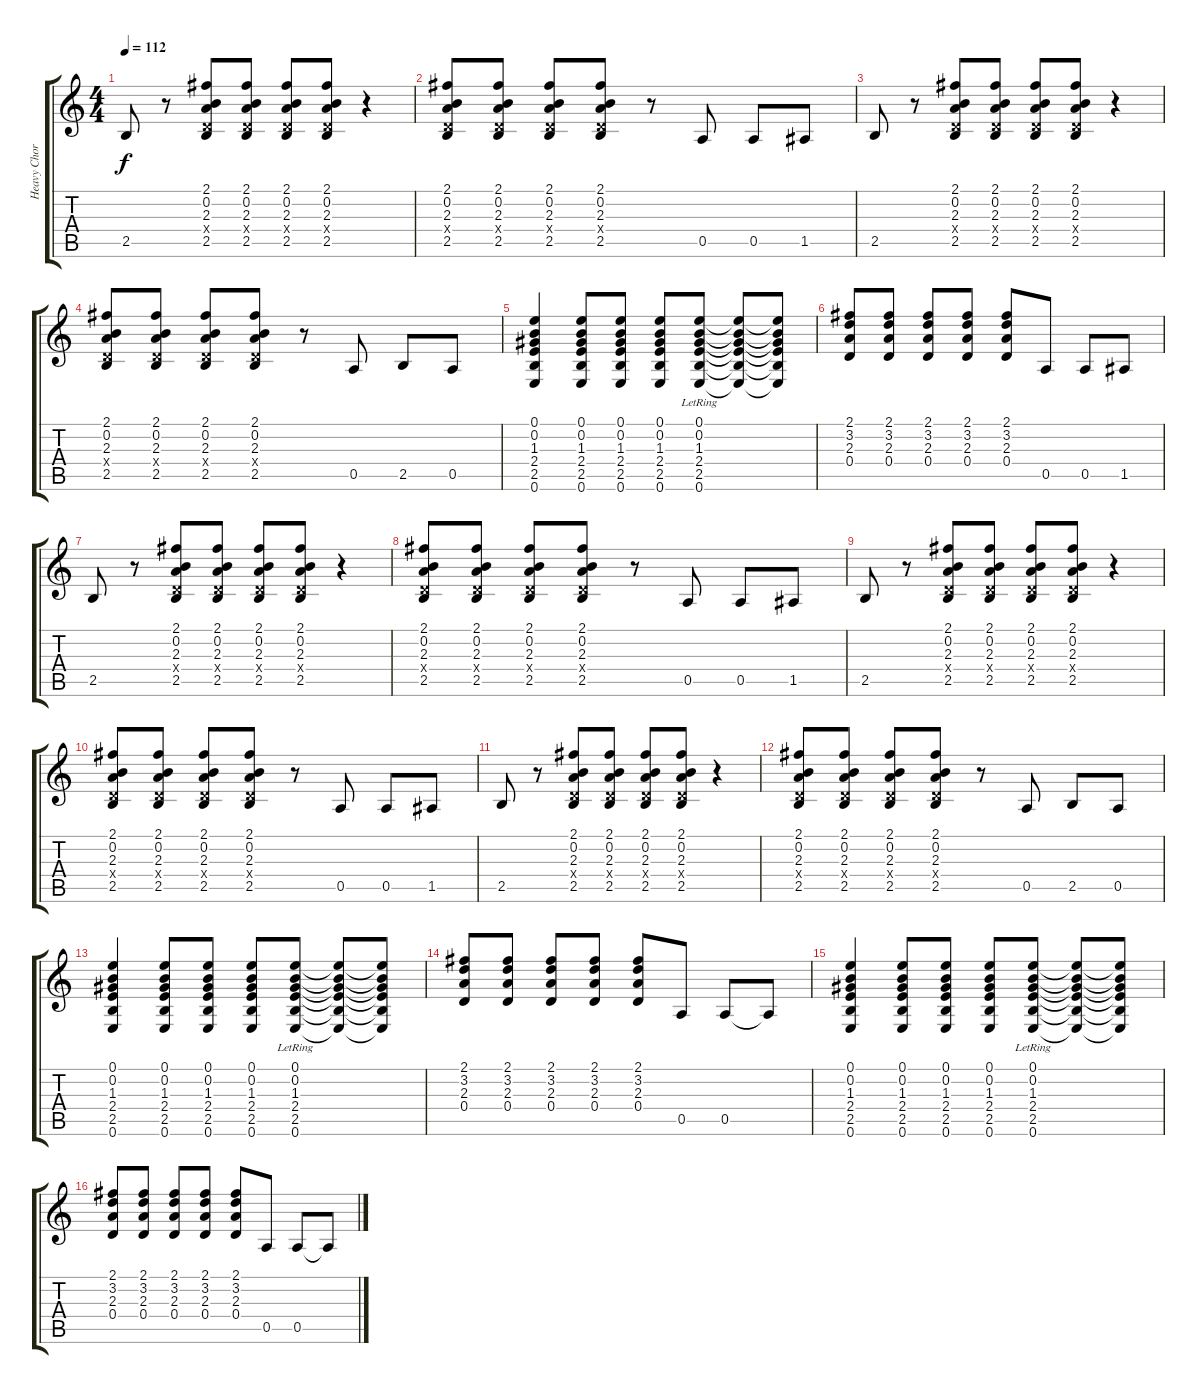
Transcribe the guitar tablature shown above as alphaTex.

\track ("Heavy Chorus" "Heavy Chor") {instrument distortionguitar}
\staff {score tabs}
\tuning (E4 B3 G3 D3 A2 E2) {hide}
\ts (4 4)
\tempo 112
\clef g2
\ks c
2.5.8{dy f} r.8 (2.1 0.2 2.3 0.4{x} 2.5).8 (2.1 0.2 2.3 0.4{x} 2.5).8 (2.1 0.2 2.3 0.4{x} 2.5).8 (2.1 0.2 2.3 0.4{x} 2.5).8 r.4 |
(2.1 0.2 2.3 0.4{x} 2.5).8 (2.1 0.2 2.3 0.4{x} 2.5).8 (2.1 0.2 2.3 0.4{x} 2.5).8 (2.1 0.2 2.3 0.4{x} 2.5).8 r.8 0.5.8 0.5.8 1.5.8 |
2.5.8 r.8 (2.1 0.2 2.3 0.4{x} 2.5).8 (2.1 0.2 2.3 0.4{x} 2.5).8 (2.1 0.2 2.3 0.4{x} 2.5).8 (2.1 0.2 2.3 0.4{x} 2.5).8 r.4 |
(2.1 0.2 2.3 0.4{x} 2.5).8 (2.1 0.2 2.3 0.4{x} 2.5).8 (2.1 0.2 2.3 0.4{x} 2.5).8 (2.1 0.2 2.3 0.4{x} 2.5).8 r.8 0.5.8 2.5.8 0.5.8 |
(0.1 0.2 1.3 2.4 2.5 0.6).4 (0.1 0.2 1.3 2.4 2.5 0.6).8 (0.1 0.2 1.3 2.4 2.5 0.6).8 (0.1 0.2 1.3 2.4 2.5 0.6).8 (0.1 0.2 1.3 2.4 2.5 0.6{lr}).8 (0.1{t} 0.2{t} 1.3{t} 2.4{t} 2.5{t} 0.6{t}).8 (0.1{t} 0.2{t} 1.3{t} 2.4{t} 2.5{t} 0.6{t}).8 |
(2.1 3.2 2.3 0.4).8 (2.1 3.2 2.3 0.4).8 (2.1 3.2 2.3 0.4).8 (2.1 3.2 2.3 0.4).8 (2.1 3.2 2.3 0.4).8 0.5.8 0.5.8 1.5.8 |
2.5.8 r.8 (2.1 0.2 2.3 0.4{x} 2.5).8 (2.1 0.2 2.3 0.4{x} 2.5).8 (2.1 0.2 2.3 0.4{x} 2.5).8 (2.1 0.2 2.3 0.4{x} 2.5).8 r.4 |
(2.1 0.2 2.3 0.4{x} 2.5).8 (2.1 0.2 2.3 0.4{x} 2.5).8 (2.1 0.2 2.3 0.4{x} 2.5).8 (2.1 0.2 2.3 0.4{x} 2.5).8 r.8 0.5.8 0.5.8 1.5.8 |
2.5.8 r.8 (2.1 0.2 2.3 0.4{x} 2.5).8 (2.1 0.2 2.3 0.4{x} 2.5).8 (2.1 0.2 2.3 0.4{x} 2.5).8 (2.1 0.2 2.3 0.4{x} 2.5).8 r.4 |
(2.1 0.2 2.3 0.4{x} 2.5).8 (2.1 0.2 2.3 0.4{x} 2.5).8 (2.1 0.2 2.3 0.4{x} 2.5).8 (2.1 0.2 2.3 0.4{x} 2.5).8 r.8 0.5.8 0.5.8 1.5.8 |
2.5.8 r.8 (2.1 0.2 2.3 0.4{x} 2.5).8 (2.1 0.2 2.3 0.4{x} 2.5).8 (2.1 0.2 2.3 0.4{x} 2.5).8 (2.1 0.2 2.3 0.4{x} 2.5).8 r.4 |
(2.1 0.2 2.3 0.4{x} 2.5).8 (2.1 0.2 2.3 0.4{x} 2.5).8 (2.1 0.2 2.3 0.4{x} 2.5).8 (2.1 0.2 2.3 0.4{x} 2.5).8 r.8 0.5.8 2.5.8 0.5.8 |
(0.1 0.2 1.3 2.4 2.5 0.6).4 (0.1 0.2 1.3 2.4 2.5 0.6).8 (0.1 0.2 1.3 2.4 2.5 0.6).8 (0.1 0.2 1.3 2.4 2.5 0.6).8 (0.1 0.2 1.3 2.4 2.5 0.6{lr}).8 (0.1{t} 0.2{t} 1.3{t} 2.4{t} 2.5{t} 0.6{t}).8 (0.1{t} 0.2{t} 1.3{t} 2.4{t} 2.5{t} 0.6{t}).8 |
(2.1 3.2 2.3 0.4).8 (2.1 3.2 2.3 0.4).8 (2.1 3.2 2.3 0.4).8 (2.1 3.2 2.3 0.4).8 (2.1 3.2 2.3 0.4).8 0.5.8 0.5.8 0.5{t}.8 |
(0.1 0.2 1.3 2.4 2.5 0.6).4 (0.1 0.2 1.3 2.4 2.5 0.6).8 (0.1 0.2 1.3 2.4 2.5 0.6).8 (0.1 0.2 1.3 2.4 2.5 0.6).8 (0.1 0.2 1.3 2.4 2.5 0.6{lr}).8 (0.1{t} 0.2{t} 1.3{t} 2.4{t} 2.5{t} 0.6{t}).8 (0.1{t} 0.2{t} 1.3{t} 2.4{t} 2.5{t} 0.6{t}).8 |
(2.1 3.2 2.3 0.4).8 (2.1 3.2 2.3 0.4).8 (2.1 3.2 2.3 0.4).8 (2.1 3.2 2.3 0.4).8 (2.1 3.2 2.3 0.4).8 0.5.8 0.5.8 0.5{t}.8
